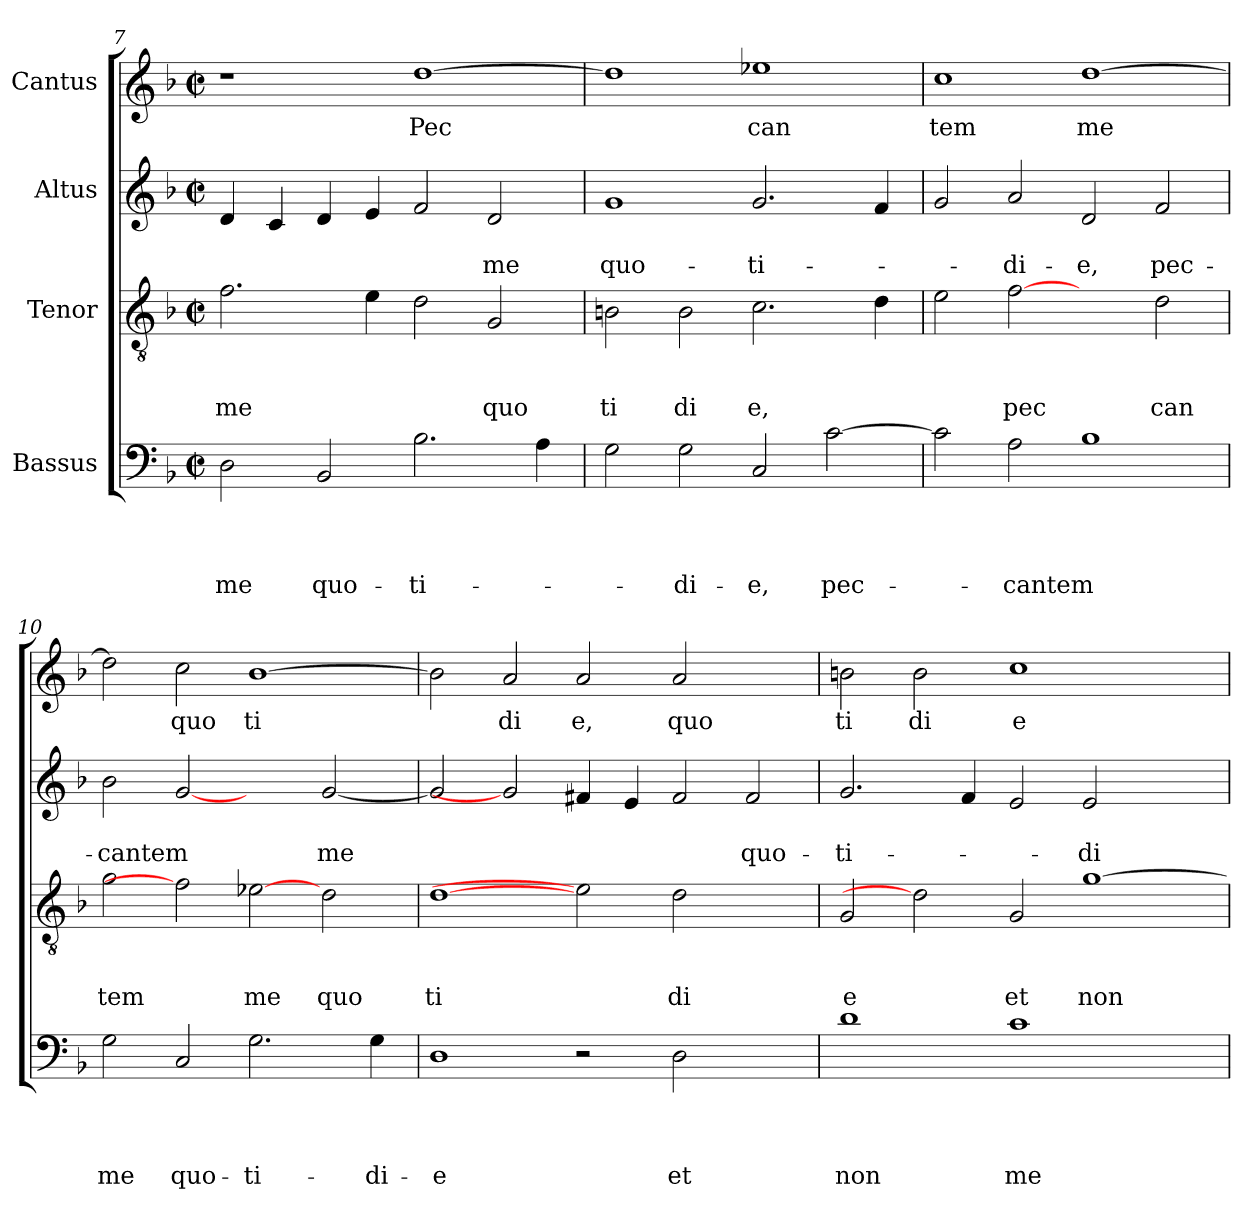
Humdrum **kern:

**kern	**text	**text	**text	**text	**kern	**text	**text	**text	**kern	**text	**text	**kern	**text
*part4	*part4	*part4	*part4	*part4	*part3	*part3	*part3	*part3	*part2	*part2	*part2	*part1	*part1
*staff4	*staff4	*staff4	*staff4	*staff4	*staff3	*staff3	*staff3	*staff3	*staff2	*staff2	*staff2	*staff1	*staff1
*I"Bassus	*	*	*	*	*I"Tenor	*	*	*	*I"Altus	*	*	*I"Cantus	*
!!LO:LB:g=z
*clefF4	*	*	*	*	*clefGv2	*	*	*	*clefG2	*	*	*clefG2	*
*k[b-]	*	*	*	*	*k[b-]	*	*	*	*k[b-]	*	*	*k[b-]	*
*F:	*	*	*	*	*F:	*	*	*	*F:	*	*	*F:	*
*M2/2	*	*	*	*	*M2/2	*	*	*	*M2/2	*	*	*M2/2	*
*met(c|)	*	*	*	*	*met(c|)	*	*	*	*met(c|)	*	*	*met(c|)	*
=7	=7	=7	=7	=7	=7	=7	=7	=7	=7	=7	=7	=7	=7
!	!	!	!	!LO:LY:b	!	!	!	!LO:LY:b	!	!	!	!	!
2D\	.	.	.	me	2.f\	.	.	me	4d/	.	.	1r	.
.	.	.	.	.	.	.	.	.	4c/	.	.	.	.
!	!	!	!	!LO:LY:b	!	!	!	!	!	!	!	!	!
2BB-/	.	.	.	quo-	.	.	.	.	4d/	.	.	.	.
.	.	.	.	.	4e\	.	.	.	4e/	.	.	.	.
!	!	!	!	!LO:LY:b	!	!	!	!	!	!	!	!	!LO:LY:b
2.B-\	.	.	.	-ti-	2d\	.	.	.	2f/	.	.	[>1dd	Pec
!	!	!	!	!	!	!	!	!LO:LY:b	!	!	!LO:LY:b	!	!
.	.	.	.	.	2G/	.	.	quo	2d/	.	me	.	.
4A\	.	.	.	.	.	.	.	.	.	.	.	.	.
=8	=8	=8	=8	=8	=8	=8	=8	=8	=8	=8	=8	=8	=8
!	!	!	!	!	!	!	!	!LO:LY:b	!	!	!LO:LY:b	!	!
2G\	.	.	.	.	2Bn\	.	.	ti	1g	.	quo-	1dd]	.
!	!	!	!	!LO:LY:b	!	!	!	!LO:LY:b	!	!	!	!	!
2G\	.	.	.	-di-	2B\	.	.	di	.	.	.	.	.
!	!	!	!	!LO:LY:b	!	!	!	!LO:LY:b	!	!	!LO:LY:b	!	!LO:LY:b
2C/	.	.	.	-e,	2.c\	.	.	e,	2.g/	.	-ti-	1ee-X	can
!	!	!	!	!LO:LY:b	!	!	!	!	!	!	!	!	!
[>2c\	.	.	.	pec-	.	.	.	.	.	.	.	.	.
.	.	.	.	.	4d\	.	.	.	4f/	.	.	.	.
=9	=9	=9	=9	=9	=9	=9	=9	=9	=9	=9	=9	=9	=9
!	!	!	!	!	!	!	!	!	!	!	!	!	!LO:LY:b
2c\]	.	.	.	.	2e\	.	.	.	2g/	.	.	1cc	tem
!	!	!	!	!LO:LY:b	!	!	!	!LO:LY:b	!	!	!LO:LY:b	!	!
2A\	.	.	.	-cantem	[2f	.	.	pec	2a/	.	-di-	.	.
!	!	!	!	!	!	!	!	!	!	!	!LO:LY:b	!	!LO:LY:b
1B-	.	.	.	.	2ryy	.	.	.	2d/	.	-e,	[>1dd	me
!	!	!	!	!	!	!	!	!LO:LY:b	!	!	!LO:LY:b	!	!
.	.	.	.	.	2d\	.	.	can	2f/	.	pec-	.	.
=10	=10	=10	=10	=10	=10	=10	=10	=10	=10	=10	=10	=10	=10
!	!	!	!	!LO:LY:b	!	!	!	!LO:LY:b	!	!	!LO:LY:b	!	!
2G\	.	.	.	me	2g\	.	.	tem	2b-\	.	-cantem	2dd\]	.
!	!	!	!	!LO:LY:b	!	!	!	!	!	!	!	!	!LO:LY:b
2C/	.	.	.	quo-	2f]	.	.	.	[2g	.	.	2cc\	quo
!	!	!	!	!LO:LY:b	!	!	!	!LO:LY:b	!	!	!	!	!LO:LY:b
2.G\	.	.	.	-ti-	[2e-X	.	.	me	2ryy	.	.	[>1b-	ti
!	!	!	!	!	!	!	!	!LO:LY:b	!	!	!LO:LY:b	!	!
.	.	.	.	.	2d\	.	.	quo	[<2g/	.	me	.	.
!	!	!	!	!LO:LY:b	!	!	!	!	!	!	!	!	!
4G\	.	.	.	-di-	.	.	.	.	.	.	.	.	.
=11	=11	=11	=11	=11	=11	=11	=11	=11	=11	=11	=11	=11	=11
!	!	!	!	!LO:LY:b	!	!	!	!LO:LY:b	!	!	!	!	!
1D	.	.	.	-e	[1d	.	.	ti	2g/]	.	.	2b-\]	.
!	!	!	!	!	!	!	!	!	!	!	!	!	!LO:LY:b
.	.	.	.	.	.	.	.	.	2g]	.	.	2a/	di
!	!	!	!	!	!	!	!	!	!	!	!	!	!LO:LY:b
2r	.	.	.	.	2e-]	.	.	.	4f#X/	.	.	2a/	e,
.	.	.	.	.	.	.	.	.	4e/	.	.	.	.
!	!	!	!	!LO:LY:b	!	!	!	!LO:LY:b	!	!	!	!	!LO:LY:b
2D\	.	.	.	et	2d\	.	.	di	2f#/	.	.	2a/	quo
!	!	!	!	!	!	!	!	!	!	!	!LO:LY:b	!	!
2ryy	.	.	.	.	2ryy	.	.	.	2f#/	.	quo-	2ryy	.
=12	=12	=12	=12	=12	=12	=12	=12	=12	=12	=12	=12	=12	=12
!	!	!	!	!LO:LY:b	!	!	!	!LO:LY:b	!	!	!LO:LY:b	!	!LO:LY:b
1d	.	.	.	non	2G/	.	.	e	2.g/	.	-ti-	2bn\	ti
!	!	!	!	!	!	!	!	!	!	!	!	!	!LO:LY:b
.	.	.	.	.	2d]	.	.	.	.	.	.	2b\	di
.	.	.	.	.	.	.	.	.	4f/	.	.	.	.
!	!	!	!	!LO:LY:b	!	!	!	!LO:LY:b	!	!	!	!	!LO:LY:b
1c	.	.	.	me	2G/	.	.	et	2e/	.	.	1cc	e
!	!	!	!	!	!	!	!	!LO:LY:b	!	!	!LO:LY:b	!	!
.	.	.	.	.	[<1g	.	.	non	2e/	.	-di-	.	.
2ryy	.	.	.	.	.	.	.	.	2ryy	.	.	2ryy	.
=	=	=	=	=	=	=	=	=	=	=	=	=	=
*-	*-	*-	*-	*-	*-	*-	*-	*-	*-	*-	*-	*-	*-
